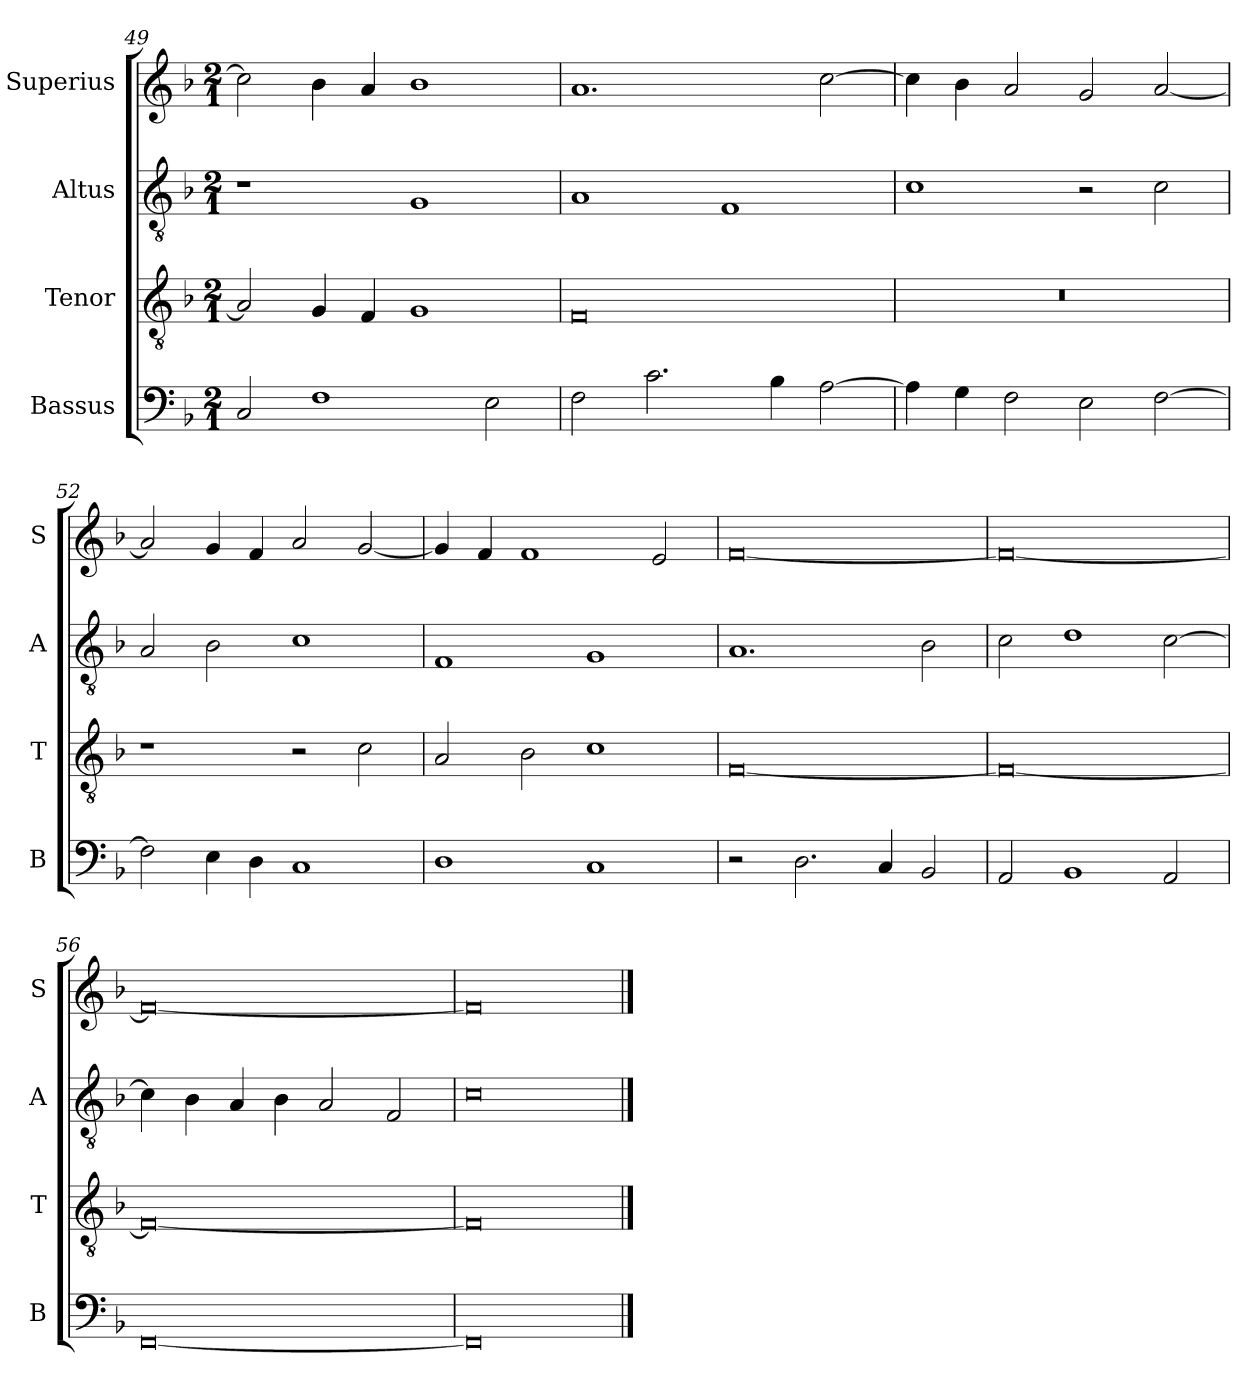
**kern	**kern	**kern	**kern
*part4	*part3	*part2	*part1
*staff4	*staff3	*staff2	*staff1
*I"Bassus	*I"Tenor	*I"Altus	*I"Superius
*I'B	*I'T	*I'A	*I'S
*clefF4	*clefGv2	*clefGv2	*clefG2
*k[b-]	*k[b-]	*k[b-]	*k[b-]
*M2/1	*M2/1	*M2/1	*M2/1
=49	=49	=49	=49
2C/	2A/]	1r	2cc\]
1F	4G/	.	4b-\
.	4F/	.	4a/
.	1G	1G	1b-
2E\	.	.	.
=50	=50	=50	=50
2F\	0F	1A	1.a
2.c\	.	.	.
.	.	1F	.
4B-\	.	.	.
[2A\	.	.	[2cc\
=51	=51	=51	=51
4A\]	0r	1c	4cc\]
4G\	.	.	4b-\
2F\	.	.	2a/
2E\	.	2r	2g/
[2F\	.	2c\	[2a/
=52	=52	=52	=52
2F\]	1r	2A/	2a/]
4E\	.	2B-\	4g/
4D\	.	.	4f/
1C	2r	1c	2a/
.	2c\	.	[2g/
=53	=53	=53	=53
1D	2A/	1F	4g/]
.	.	.	4f/
.	2B-\	.	1f
1C	1c	1G	.
.	.	.	2e/
=54	=54	=54	=54
2r	[0F	1.A	[0f
2.D\	.	.	.
4C/	.	.	.
2BB-/	.	2B-\	.
=55	=55	=55	=55
2AA/	0F_	2c\	0f_
1BB-	.	1d	.
2AA/	.	[2c\	.
=56	=56	=56	=56
[0FF	0F_	4c\]	0f_
.	.	4B-\	.
.	.	4A/	.
.	.	4B-\	.
.	.	2A/	.
.	.	2F/	.
=57	=57	=57	=57
0FF]	0F]	0c	0f]
==	==	==	==
*-	*-	*-	*-
